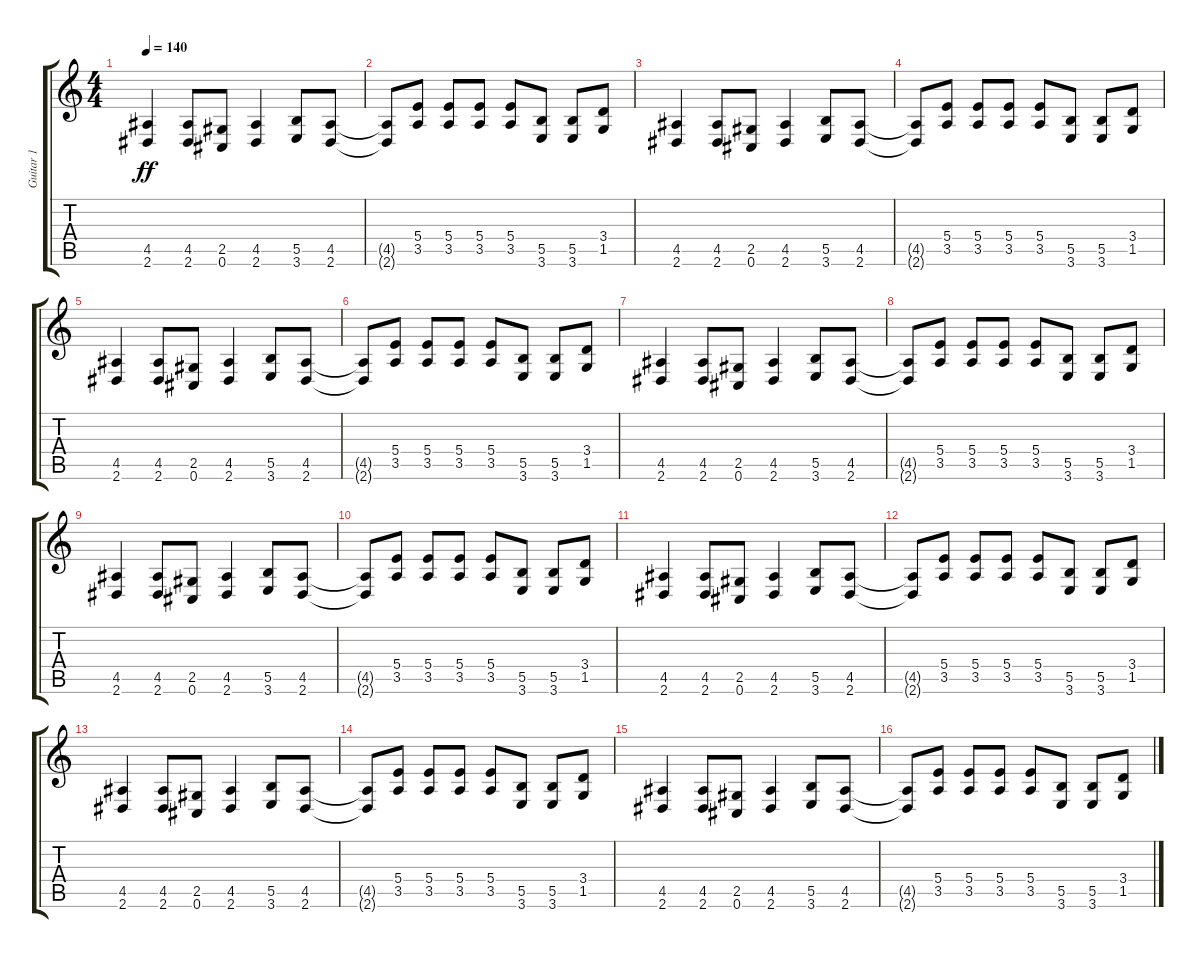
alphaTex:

\track ("Guitar 1" "Guitar 1") {instrument distortionguitar}
\staff {score tabs}
\tuning (Db4 Ab3 E3 B2 Gb2 Db2) {hide}
\ts (4 4)
\tempo 140
\clef g2
\ks c
(4.5 2.6).4{dy ff} (4.5 2.6).8 (2.5 0.6).8 (4.5 2.6).4 (5.5 3.6).8 (4.5 2.6).8 |
(4.5{t} 2.6{t}).8 (5.4 3.5).8 (5.4 3.5).8 (5.4 3.5).8 (5.4 3.5).8 (5.5 3.6).8 (5.5 3.6).8 (3.4 1.5).8 |
(4.5 2.6).4 (4.5 2.6).8 (2.5 0.6).8 (4.5 2.6).4 (5.5 3.6).8 (4.5 2.6).8 |
(4.5{t} 2.6{t}).8 (5.4 3.5).8 (5.4 3.5).8 (5.4 3.5).8 (5.4 3.5).8 (5.5 3.6).8 (5.5 3.6).8 (3.4 1.5).8 |
(4.5 2.6).4 (4.5 2.6).8 (2.5 0.6).8 (4.5 2.6).4 (5.5 3.6).8 (4.5 2.6).8 |
(4.5{t} 2.6{t}).8 (5.4 3.5).8 (5.4 3.5).8 (5.4 3.5).8 (5.4 3.5).8 (5.5 3.6).8 (5.5 3.6).8 (3.4 1.5).8 |
(4.5 2.6).4 (4.5 2.6).8 (2.5 0.6).8 (4.5 2.6).4 (5.5 3.6).8 (4.5 2.6).8 |
(4.5{t} 2.6{t}).8 (5.4 3.5).8 (5.4 3.5).8 (5.4 3.5).8 (5.4 3.5).8 (5.5 3.6).8 (5.5 3.6).8 (3.4 1.5).8 |
(4.5 2.6).4 (4.5 2.6).8 (2.5 0.6).8 (4.5 2.6).4 (5.5 3.6).8 (4.5 2.6).8 |
(4.5{t} 2.6{t}).8 (5.4 3.5).8 (5.4 3.5).8 (5.4 3.5).8 (5.4 3.5).8 (5.5 3.6).8 (5.5 3.6).8 (3.4 1.5).8 |
(4.5 2.6).4 (4.5 2.6).8 (2.5 0.6).8 (4.5 2.6).4 (5.5 3.6).8 (4.5 2.6).8 |
(4.5{t} 2.6{t}).8 (5.4 3.5).8 (5.4 3.5).8 (5.4 3.5).8 (5.4 3.5).8 (5.5 3.6).8 (5.5 3.6).8 (3.4 1.5).8 |
(4.5 2.6).4 (4.5 2.6).8 (2.5 0.6).8 (4.5 2.6).4 (5.5 3.6).8 (4.5 2.6).8 |
(4.5{t} 2.6{t}).8 (5.4 3.5).8 (5.4 3.5).8 (5.4 3.5).8 (5.4 3.5).8 (5.5 3.6).8 (5.5 3.6).8 (3.4 1.5).8 |
(4.5 2.6).4 (4.5 2.6).8 (2.5 0.6).8 (4.5 2.6).4 (5.5 3.6).8 (4.5 2.6).8 |
(4.5{t} 2.6{t}).8 (5.4 3.5).8 (5.4 3.5).8 (5.4 3.5).8 (5.4 3.5).8 (5.5 3.6).8 (5.5 3.6).8 (3.4 1.5).8
